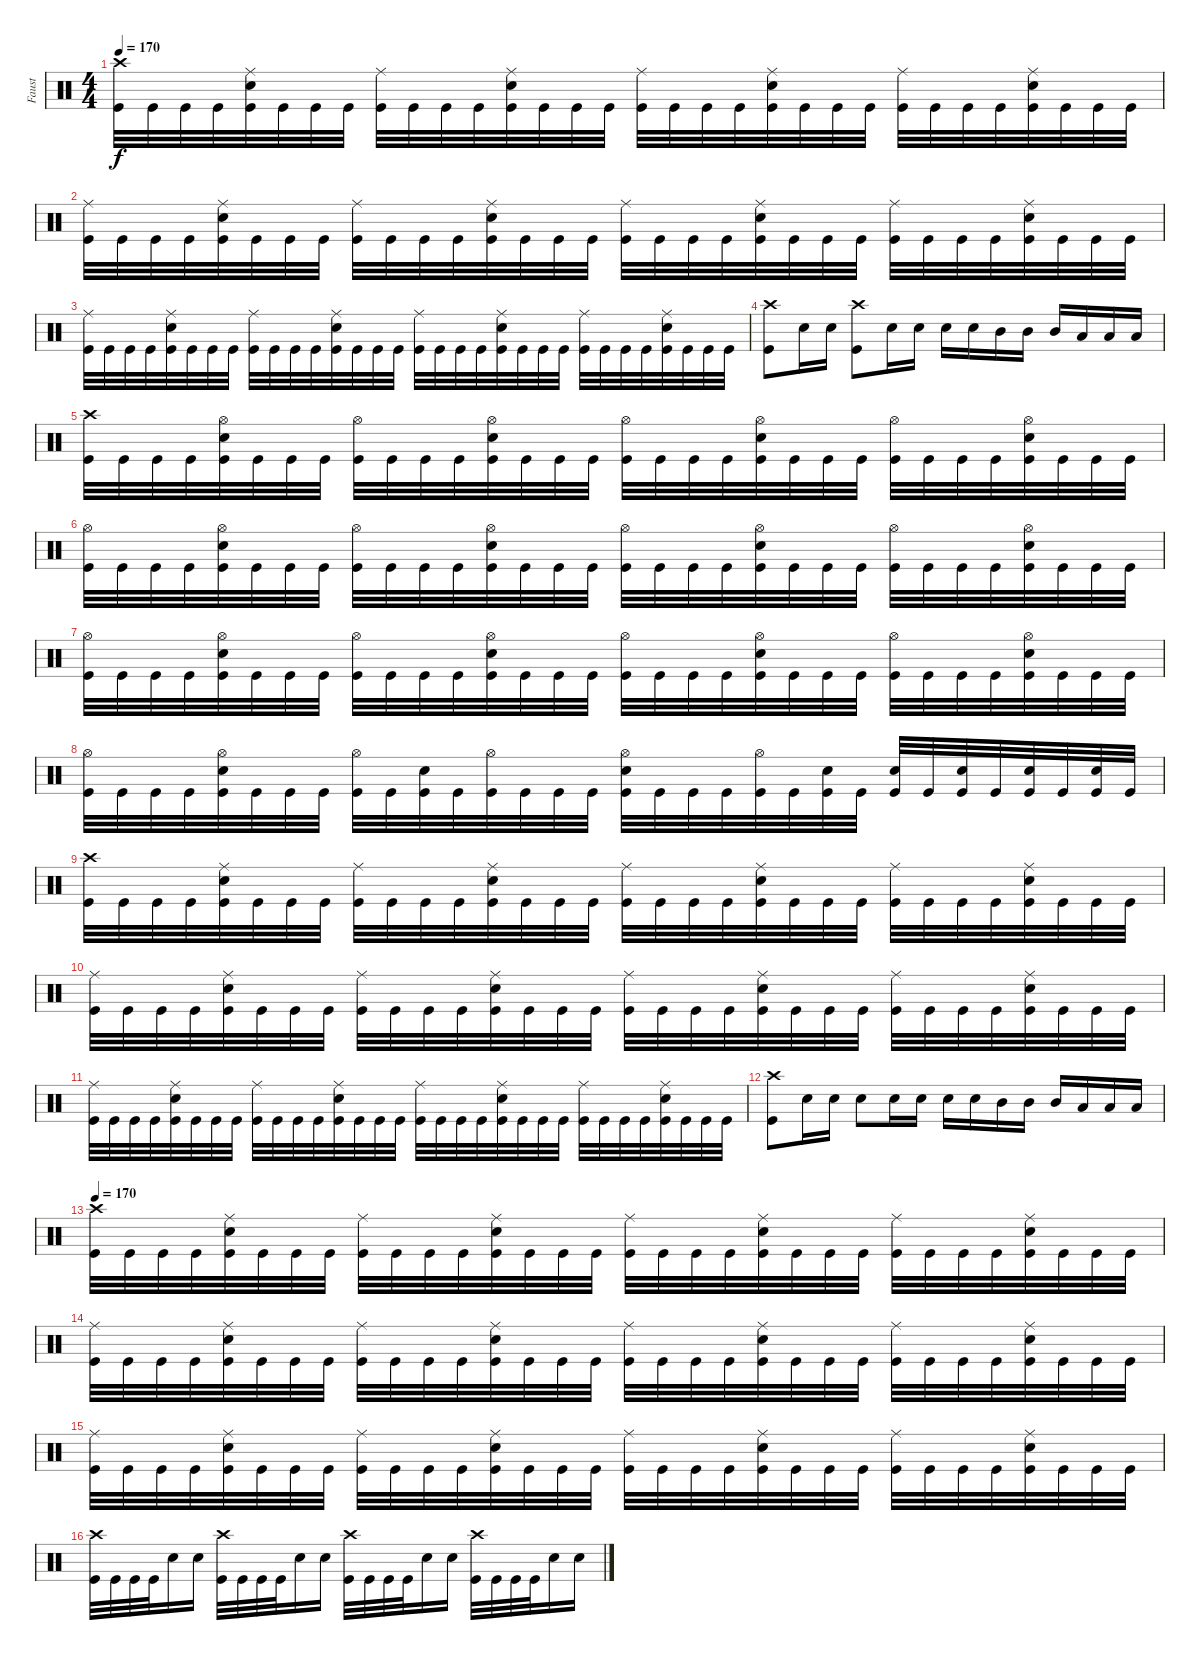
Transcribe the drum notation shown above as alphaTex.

\track ("Faust" "Faust") {instrument percussion}
\staff {score}
\articulation defaults
\ts (4 4)
\tempo 170
\clef neutral
\ks c
("Kick (hit)" "Crash high (hit)").32{dy f} "Kick (hit)".32 "Kick (hit)".32 "Kick (hit)".32 ("Kick (hit)" "Snare (hit) 2" "Ride (middle)").32 "Kick (hit)".32 "Kick (hit)".32 "Kick (hit)".32 ("Kick (hit)" "Ride (middle)").32 "Kick (hit)".32 "Kick (hit)".32 "Kick (hit)".32 ("Kick (hit)" "Snare (hit) 2" "Ride (middle)").32 "Kick (hit)".32 "Kick (hit)".32 "Kick (hit)".32 ("Kick (hit)" "Ride (middle)").32 "Kick (hit)".32 "Kick (hit)".32 "Kick (hit)".32 ("Kick (hit)" "Snare (hit) 2" "Ride (middle)").32 "Kick (hit)".32 "Kick (hit)".32 "Kick (hit)".32 ("Kick (hit)" "Ride (middle)").32 "Kick (hit)".32 "Kick (hit)".32 "Kick (hit)".32 ("Kick (hit)" "Snare (hit) 2" "Ride (middle)").32 "Kick (hit)".32 "Kick (hit)".32 "Kick (hit)".32 |
("Kick (hit)" "Ride (middle)").32 "Kick (hit)".32 "Kick (hit)".32 "Kick (hit)".32 ("Kick (hit)" "Snare (hit) 2" "Ride (middle)").32 "Kick (hit)".32 "Kick (hit)".32 "Kick (hit)".32 ("Kick (hit)" "Ride (middle)").32 "Kick (hit)".32 "Kick (hit)".32 "Kick (hit)".32 ("Kick (hit)" "Snare (hit) 2" "Ride (middle)").32 "Kick (hit)".32 "Kick (hit)".32 "Kick (hit)".32 ("Kick (hit)" "Ride (middle)").32 "Kick (hit)".32 "Kick (hit)".32 "Kick (hit)".32 ("Kick (hit)" "Snare (hit) 2" "Ride (middle)").32 "Kick (hit)".32 "Kick (hit)".32 "Kick (hit)".32 ("Kick (hit)" "Ride (middle)").32 "Kick (hit)".32 "Kick (hit)".32 "Kick (hit)".32 ("Kick (hit)" "Snare (hit) 2" "Ride (middle)").32 "Kick (hit)".32 "Kick (hit)".32 "Kick (hit)".32 |
("Kick (hit)" "Ride (middle)").32 "Kick (hit)".32 "Kick (hit)".32 "Kick (hit)".32 ("Kick (hit)" "Snare (hit) 2" "Ride (middle)").32 "Kick (hit)".32 "Kick (hit)".32 "Kick (hit)".32 ("Kick (hit)" "Ride (middle)").32 "Kick (hit)".32 "Kick (hit)".32 "Kick (hit)".32 ("Kick (hit)" "Snare (hit) 2" "Ride (middle)").32 "Kick (hit)".32 "Kick (hit)".32 "Kick (hit)".32 ("Kick (hit)" "Ride (middle)").32 "Kick (hit)".32 "Kick (hit)".32 "Kick (hit)".32 ("Kick (hit)" "Snare (hit) 2" "Ride (middle)").32 "Kick (hit)".32 "Kick (hit)".32 "Kick (hit)".32 ("Kick (hit)" "Ride (middle)").32 "Kick (hit)".32 "Kick (hit)".32 "Kick (hit)".32 ("Kick (hit)" "Snare (hit) 2" "Ride (middle)").32 "Kick (hit)".32 "Kick (hit)".32 "Kick (hit)".32 |
("Kick (hit)" "Crash high (hit)").8 "Snare (hit) 2".16 "Snare (hit) 2".16 ("Kick (hit)" "Crash high (hit)").8 "Snare (hit) 2".16 "Snare (hit) 2".16 "Snare (hit) 2".16 "Snare (hit) 2".16 "Mid Tom (hit)".16 "Mid Tom (hit)".16 "Mid Tom (hit)".16 "Low Tom (hit)".16 "Low Tom (hit)".16 "Low Tom (hit)".16 |
("Kick (hit)" "Crash high (hit)").32 "Kick (hit)".32 "Kick (hit)".32 "Kick (hit)".32 ("Kick (hit)" "Snare (hit) 2" "Hi-Hat (open)").32 "Kick (hit)".32 "Kick (hit)".32 "Kick (hit)".32 ("Kick (hit)" "Hi-Hat (open)").32 "Kick (hit)".32 "Kick (hit)".32 "Kick (hit)".32 ("Kick (hit)" "Snare (hit) 2" "Hi-Hat (open)").32 "Kick (hit)".32 "Kick (hit)".32 "Kick (hit)".32 ("Kick (hit)" "Hi-Hat (open)").32 "Kick (hit)".32 "Kick (hit)".32 "Kick (hit)".32 ("Kick (hit)" "Snare (hit) 2" "Hi-Hat (open)").32 "Kick (hit)".32 "Kick (hit)".32 "Kick (hit)".32 ("Kick (hit)" "Hi-Hat (open)").32 "Kick (hit)".32 "Kick (hit)".32 "Kick (hit)".32 ("Kick (hit)" "Snare (hit) 2" "Hi-Hat (open)").32 "Kick (hit)".32 "Kick (hit)".32 "Kick (hit)".32 |
("Kick (hit)" "Hi-Hat (open)").32 "Kick (hit)".32 "Kick (hit)".32 "Kick (hit)".32 ("Kick (hit)" "Snare (hit) 2" "Hi-Hat (open)").32 "Kick (hit)".32 "Kick (hit)".32 "Kick (hit)".32 ("Kick (hit)" "Hi-Hat (open)").32 "Kick (hit)".32 "Kick (hit)".32 "Kick (hit)".32 ("Kick (hit)" "Snare (hit) 2" "Hi-Hat (open)").32 "Kick (hit)".32 "Kick (hit)".32 "Kick (hit)".32 ("Kick (hit)" "Hi-Hat (open)").32 "Kick (hit)".32 "Kick (hit)".32 "Kick (hit)".32 ("Kick (hit)" "Snare (hit) 2" "Hi-Hat (open)").32 "Kick (hit)".32 "Kick (hit)".32 "Kick (hit)".32 ("Kick (hit)" "Hi-Hat (open)").32 "Kick (hit)".32 "Kick (hit)".32 "Kick (hit)".32 ("Kick (hit)" "Snare (hit) 2" "Hi-Hat (open)").32 "Kick (hit)".32 "Kick (hit)".32 "Kick (hit)".32 |
("Kick (hit)" "Hi-Hat (open)").32 "Kick (hit)".32 "Kick (hit)".32 "Kick (hit)".32 ("Kick (hit)" "Snare (hit) 2" "Hi-Hat (open)").32 "Kick (hit)".32 "Kick (hit)".32 "Kick (hit)".32 ("Kick (hit)" "Hi-Hat (open)").32 "Kick (hit)".32 "Kick (hit)".32 "Kick (hit)".32 ("Kick (hit)" "Snare (hit) 2" "Hi-Hat (open)").32 "Kick (hit)".32 "Kick (hit)".32 "Kick (hit)".32 ("Kick (hit)" "Hi-Hat (open)").32 "Kick (hit)".32 "Kick (hit)".32 "Kick (hit)".32 ("Kick (hit)" "Snare (hit) 2" "Hi-Hat (open)").32 "Kick (hit)".32 "Kick (hit)".32 "Kick (hit)".32 ("Kick (hit)" "Hi-Hat (open)").32 "Kick (hit)".32 "Kick (hit)".32 "Kick (hit)".32 ("Kick (hit)" "Snare (hit) 2" "Hi-Hat (open)").32 "Kick (hit)".32 "Kick (hit)".32 "Kick (hit)".32 |
("Kick (hit)" "Hi-Hat (open)").32 "Kick (hit)".32 "Kick (hit)".32 "Kick (hit)".32 ("Kick (hit)" "Snare (hit) 2" "Hi-Hat (open)").32 "Kick (hit)".32 "Kick (hit)".32 "Kick (hit)".32 ("Kick (hit)" "Hi-Hat (open)").32 "Kick (hit)".32 ("Kick (hit)" "Snare (hit) 2").32 "Kick (hit)".32 ("Kick (hit)" "Hi-Hat (open)").32 "Kick (hit)".32 "Kick (hit)".32 "Kick (hit)".32 ("Kick (hit)" "Snare (hit) 2" "Hi-Hat (open)").32 "Kick (hit)".32 "Kick (hit)".32 "Kick (hit)".32 ("Kick (hit)" "Hi-Hat (open)").32 "Kick (hit)".32 ("Kick (hit)" "Snare (hit) 2").32 "Kick (hit)".32 ("Kick (hit)" "Snare (hit) 2").32 "Kick (hit)".32 ("Kick (hit)" "Snare (hit) 2").32 "Kick (hit)".32 ("Kick (hit)" "Snare (hit) 2").32 "Kick (hit)".32 ("Kick (hit)" "Snare (hit) 2").32 "Kick (hit)".32 |
("Kick (hit)" "Crash high (hit)").32 "Kick (hit)".32 "Kick (hit)".32 "Kick (hit)".32 ("Kick (hit)" "Snare (hit) 2" "Ride (middle)").32 "Kick (hit)".32 "Kick (hit)".32 "Kick (hit)".32 ("Kick (hit)" "Ride (middle)").32 "Kick (hit)".32 "Kick (hit)".32 "Kick (hit)".32 ("Kick (hit)" "Snare (hit) 2" "Ride (middle)").32 "Kick (hit)".32 "Kick (hit)".32 "Kick (hit)".32 ("Kick (hit)" "Ride (middle)").32 "Kick (hit)".32 "Kick (hit)".32 "Kick (hit)".32 ("Kick (hit)" "Snare (hit) 2" "Ride (middle)").32 "Kick (hit)".32 "Kick (hit)".32 "Kick (hit)".32 ("Kick (hit)" "Ride (middle)").32 "Kick (hit)".32 "Kick (hit)".32 "Kick (hit)".32 ("Kick (hit)" "Snare (hit) 2" "Ride (middle)").32 "Kick (hit)".32 "Kick (hit)".32 "Kick (hit)".32 |
("Kick (hit)" "Ride (middle)").32 "Kick (hit)".32 "Kick (hit)".32 "Kick (hit)".32 ("Kick (hit)" "Snare (hit) 2" "Ride (middle)").32 "Kick (hit)".32 "Kick (hit)".32 "Kick (hit)".32 ("Kick (hit)" "Ride (middle)").32 "Kick (hit)".32 "Kick (hit)".32 "Kick (hit)".32 ("Kick (hit)" "Snare (hit) 2" "Ride (middle)").32 "Kick (hit)".32 "Kick (hit)".32 "Kick (hit)".32 ("Kick (hit)" "Ride (middle)").32 "Kick (hit)".32 "Kick (hit)".32 "Kick (hit)".32 ("Kick (hit)" "Snare (hit) 2" "Ride (middle)").32 "Kick (hit)".32 "Kick (hit)".32 "Kick (hit)".32 ("Kick (hit)" "Ride (middle)").32 "Kick (hit)".32 "Kick (hit)".32 "Kick (hit)".32 ("Kick (hit)" "Snare (hit) 2" "Ride (middle)").32 "Kick (hit)".32 "Kick (hit)".32 "Kick (hit)".32 |
("Kick (hit)" "Ride (middle)").32 "Kick (hit)".32 "Kick (hit)".32 "Kick (hit)".32 ("Kick (hit)" "Snare (hit) 2" "Ride (middle)").32 "Kick (hit)".32 "Kick (hit)".32 "Kick (hit)".32 ("Kick (hit)" "Ride (middle)").32 "Kick (hit)".32 "Kick (hit)".32 "Kick (hit)".32 ("Kick (hit)" "Snare (hit) 2" "Ride (middle)").32 "Kick (hit)".32 "Kick (hit)".32 "Kick (hit)".32 ("Kick (hit)" "Ride (middle)").32 "Kick (hit)".32 "Kick (hit)".32 "Kick (hit)".32 ("Kick (hit)" "Snare (hit) 2" "Ride (middle)").32 "Kick (hit)".32 "Kick (hit)".32 "Kick (hit)".32 ("Kick (hit)" "Ride (middle)").32 "Kick (hit)".32 "Kick (hit)".32 "Kick (hit)".32 ("Kick (hit)" "Snare (hit) 2" "Ride (middle)").32 "Kick (hit)".32 "Kick (hit)".32 "Kick (hit)".32 |
("Kick (hit)" "Crash high (hit)").8 "Snare (hit) 2".16 "Snare (hit) 2".16 "Snare (hit) 2".8 "Snare (hit) 2".16 "Snare (hit) 2".16 "Snare (hit) 2".16 "Snare (hit) 2".16 "Mid Tom (hit)".16 "Mid Tom (hit)".16 "Mid Tom (hit)".16 "Low Tom (hit)".16 "Low Tom (hit)".16 "Low Tom (hit)".16 |
\tempo 170
("Kick (hit)" "Crash high (hit)").32 "Kick (hit)".32 "Kick (hit)".32 "Kick (hit)".32 ("Kick (hit)" "Snare (hit) 2" "Ride (middle)").32 "Kick (hit)".32 "Kick (hit)".32 "Kick (hit)".32 ("Kick (hit)" "Ride (middle)").32 "Kick (hit)".32 "Kick (hit)".32 "Kick (hit)".32 ("Kick (hit)" "Snare (hit) 2" "Ride (middle)").32 "Kick (hit)".32 "Kick (hit)".32 "Kick (hit)".32 ("Kick (hit)" "Ride (middle)").32 "Kick (hit)".32 "Kick (hit)".32 "Kick (hit)".32 ("Kick (hit)" "Snare (hit) 2" "Ride (middle)").32 "Kick (hit)".32 "Kick (hit)".32 "Kick (hit)".32 ("Kick (hit)" "Ride (middle)").32 "Kick (hit)".32 "Kick (hit)".32 "Kick (hit)".32 ("Kick (hit)" "Snare (hit) 2" "Ride (middle)").32 "Kick (hit)".32 "Kick (hit)".32 "Kick (hit)".32 |
("Kick (hit)" "Ride (middle)").32 "Kick (hit)".32 "Kick (hit)".32 "Kick (hit)".32 ("Kick (hit)" "Snare (hit) 2" "Ride (middle)").32 "Kick (hit)".32 "Kick (hit)".32 "Kick (hit)".32 ("Kick (hit)" "Ride (middle)").32 "Kick (hit)".32 "Kick (hit)".32 "Kick (hit)".32 ("Kick (hit)" "Snare (hit) 2" "Ride (middle)").32 "Kick (hit)".32 "Kick (hit)".32 "Kick (hit)".32 ("Kick (hit)" "Ride (middle)").32 "Kick (hit)".32 "Kick (hit)".32 "Kick (hit)".32 ("Kick (hit)" "Snare (hit) 2" "Ride (middle)").32 "Kick (hit)".32 "Kick (hit)".32 "Kick (hit)".32 ("Kick (hit)" "Ride (middle)").32 "Kick (hit)".32 "Kick (hit)".32 "Kick (hit)".32 ("Kick (hit)" "Snare (hit) 2" "Ride (middle)").32 "Kick (hit)".32 "Kick (hit)".32 "Kick (hit)".32 |
("Kick (hit)" "Ride (middle)").32 "Kick (hit)".32 "Kick (hit)".32 "Kick (hit)".32 ("Kick (hit)" "Snare (hit) 2" "Ride (middle)").32 "Kick (hit)".32 "Kick (hit)".32 "Kick (hit)".32 ("Kick (hit)" "Ride (middle)").32 "Kick (hit)".32 "Kick (hit)".32 "Kick (hit)".32 ("Kick (hit)" "Snare (hit) 2" "Ride (middle)").32 "Kick (hit)".32 "Kick (hit)".32 "Kick (hit)".32 ("Kick (hit)" "Ride (middle)").32 "Kick (hit)".32 "Kick (hit)".32 "Kick (hit)".32 ("Kick (hit)" "Snare (hit) 2" "Ride (middle)").32 "Kick (hit)".32 "Kick (hit)".32 "Kick (hit)".32 ("Kick (hit)" "Ride (middle)").32 "Kick (hit)".32 "Kick (hit)".32 "Kick (hit)".32 ("Kick (hit)" "Snare (hit) 2" "Ride (middle)").32 "Kick (hit)".32 "Kick (hit)".32 "Kick (hit)".32 |
("Kick (hit)" "Crash high (hit)").32 "Kick (hit)".32 "Kick (hit)".32 "Kick (hit)".32 "Snare (hit) 2".16 "Snare (hit) 2".16 ("Kick (hit)" "Crash high (hit)").32 "Kick (hit)".32 "Kick (hit)".32 "Kick (hit)".32 "Snare (hit) 2".16 "Snare (hit) 2".16 ("Kick (hit)" "Crash high (hit)").32 "Kick (hit)".32 "Kick (hit)".32 "Kick (hit)".32 "Snare (hit) 2".16 "Snare (hit) 2".16 ("Kick (hit)" "Crash high (hit)").32 "Kick (hit)".32 "Kick (hit)".32 "Kick (hit)".32 "Snare (hit) 2".16 "Snare (hit) 2".16
